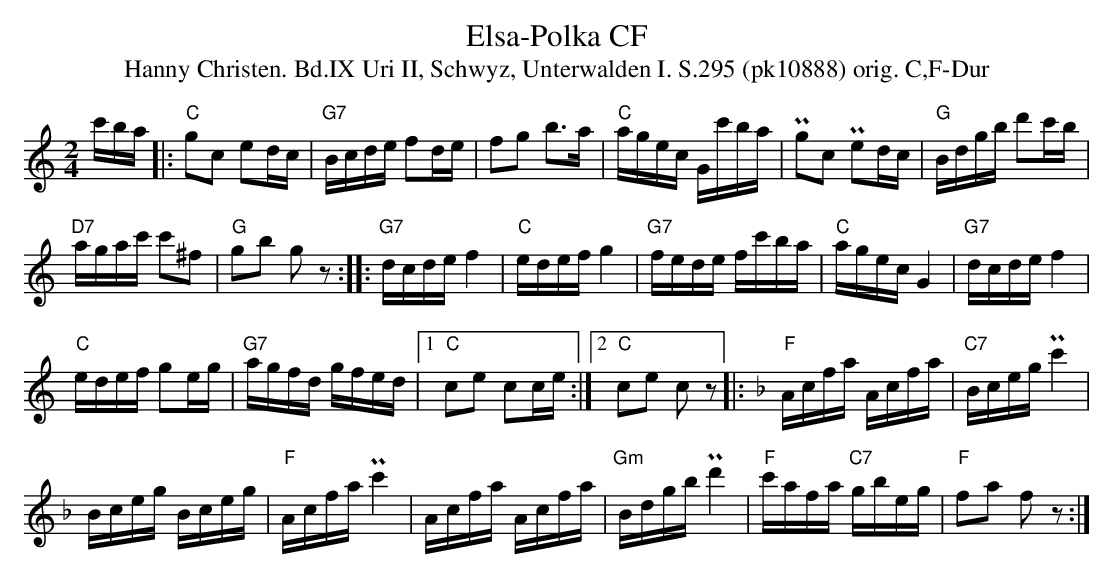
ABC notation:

X:1
T: Elsa-Polka CF
T:Hanny Christen. Bd.IX Uri II, Schwyz, Unterwalden I. S.295 (pk10888) orig. C,F-Dur
M:2/4
L:1/16
K:C
c'ba |: "C"g2c2 e2dc | "G7"Bcde f2de | f2g2 b3a | "C"agec Gc'ba | Pg2c2 Pe2dc | "G"Bdgb d'2c'b |
"D7"agac' c'2^f2 | "G"g2b2 g2 z2 :: "G7"dcde f4 | "C"edef g4 | "G7"fede fc'ba | "C"agec G4 | "G7"dcde f4 |
"C"edef g2eg | "G7"agfd gfed |1 "C"c2e2 c2ce :|2 "C"c2e2 c2 z2 |: [K:F] "F"Acfa Acfa | "C7"Bceg Pc'4 |
Bceg Bceg | "F"Acfa Pc'4 | Acfa Acfa |  "Gm"Bdgb Pd'4 | "F"c'afa "C7"gbeg | "F"f2a2 f2 z2 :|
